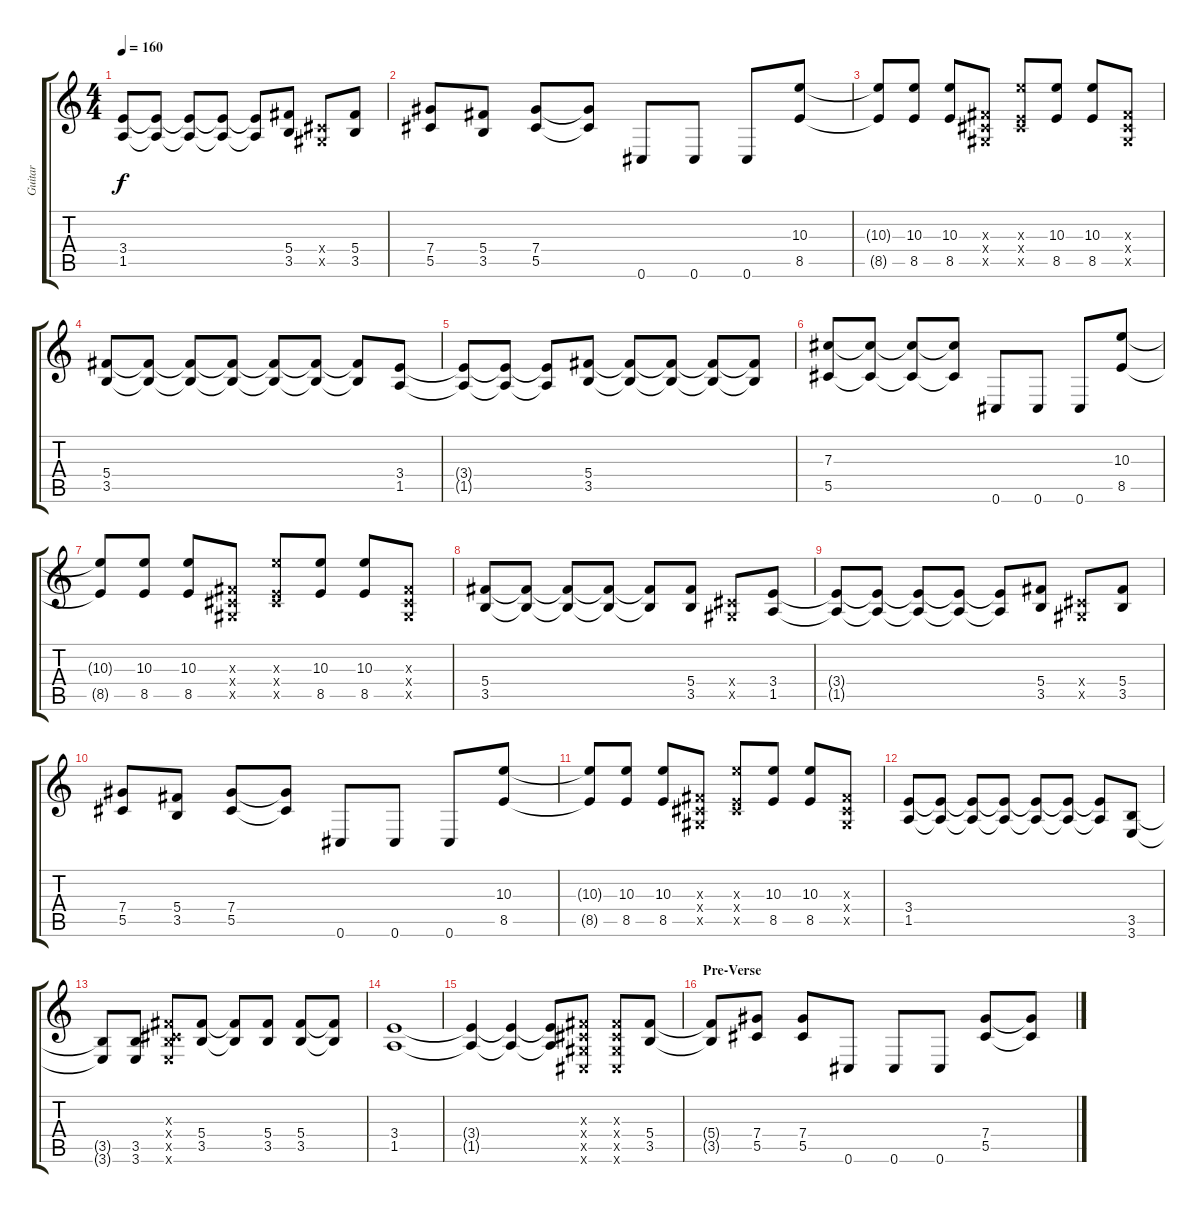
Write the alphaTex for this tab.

\track ("Guitar" "Guitar") {instrument distortionguitar}
\staff {score tabs}
\tuning (Eb4 Bb3 Gb3 Db3 Ab2 Db2) {hide}
\ts (4 4)
\tempo 160
\clef g2
\ks c
(3.4{t} 1.5{t}).8{dy f} (3.4{t} 1.5{t}).8 (3.4{t} 1.5{t}).8 (3.4{t} 1.5{t}).8 (3.4{t} 1.5{t}).8 (5.4 3.5).8 (0.4{x} 0.5{x}).8 (5.4 3.5).8 |
(7.4 5.5).8 (5.4 3.5).8 (7.4 5.5).8 (7.4{t} 5.5{t}).8 0.6.8 0.6.8 0.6.8 (10.3 8.5).8 |
(10.3{t} 8.5{t}).8 (10.3 8.5).8 (10.3 8.5).8 (0.3{x} 0.4{x} 0.5{x}).8 (10.3{x} 0.4{x} 8.5{x}).8 (10.3 8.5).8 (10.3 8.5).8 (0.3{x} 0.4{x} 0.5{x}).8 |
(5.4 3.5).8 (5.4{t} 3.5{t}).8 (5.4{t} 3.5{t}).8 (5.4{t} 3.5{t}).8 (5.4{t} 3.5{t}).8 (5.4{t} 3.5{t}).8 (5.4{t} 3.5{t}).8 (3.4 1.5).8 |
(3.4{t} 1.5{t}).8 (3.4{t} 1.5{t}).8 (3.4{t} 1.5{t}).8 (5.4 3.5).8 (5.4{t} 3.5{t}).8 (5.4{t} 3.5{t}).8 (5.4{t} 3.5{t}).8 (5.4{t} 3.5{t}).8 |
(7.3 5.5).8 (7.3{t} 5.5{t}).8 (7.3{t} 5.5{t}).8 (7.3{t} 5.5{t}).8 0.6.8 0.6.8 0.6.8 (10.3 8.5).8 |
(10.3{t} 8.5{t}).8 (10.3 8.5).8 (10.3 8.5).8 (0.3{x} 0.4{x} 0.5{x}).8 (10.3{x} 0.4{x} 8.5{x}).8 (10.3 8.5).8 (10.3 8.5).8 (0.3{x} 0.4{x} 0.5{x}).8 |
(5.4 3.5).8 (5.4{t} 3.5{t}).8 (5.4{t} 3.5{t}).8 (5.4{t} 3.5{t}).8 (5.4{t} 3.5{t}).8 (5.4 3.5).8 (0.4{x} 0.5{x}).8 (3.4 1.5).8 |
(3.4{t} 1.5{t}).8 (3.4{t} 1.5{t}).8 (3.4{t} 1.5{t}).8 (3.4{t} 1.5{t}).8 (3.4{t} 1.5{t}).8 (5.4 3.5).8 (0.4{x} 0.5{x}).8 (5.4 3.5).8 |
(7.4 5.5).8 (5.4 3.5).8 (7.4 5.5).8 (7.4{t} 5.5{t}).8 0.6.8 0.6.8 0.6.8 (10.3 8.5).8 |
(10.3{t} 8.5{t}).8 (10.3 8.5).8 (10.3 8.5).8 (0.3{x} 0.4{x} 0.5{x}).8 (10.3{x} 0.4{x} 8.5{x}).8 (10.3 8.5).8 (10.3 8.5).8 (0.3{x} 0.4{x} 0.5{x}).8 |
(3.4 1.5).8 (3.4{t} 1.5{t}).8 (3.4{t} 1.5{t}).8 (3.4{t} 1.5{t}).8 (3.4{t} 1.5{t}).8 (3.4{t} 1.5{t}).8 (3.4{t} 1.5{t}).8 (3.5 3.6).8 |
(3.5{t} 3.6{t}).8 (3.5 3.6).8 (0.3{x} 0.4{x} 3.5{x} 3.6{x}).8 (5.4 3.5).8 (5.4{t} 3.5{t}).8 (5.4 3.5).8 (5.4 3.5).8 (5.4{t} 3.5{t}).8 |
(3.4 1.5).1 |
(3.4{t} 1.5{t}).4 (3.4{t} 1.5{t}).4 (3.4{t} 1.5{t}).8 (0.3{x} 0.4{x} 0.5{x} 0.6{x}).8 (0.3{x} 0.4{x} 0.5{x} 0.6{x}).8 (5.4 3.5).8 |
\section ("" "Pre-Verse")
(5.4{t} 3.5{t}).8 (7.4 5.5).8 (7.4 5.5).8 0.6.8 0.6.8 0.6.8 (7.4 5.5).8 (7.4{t} 5.5{t}).8
